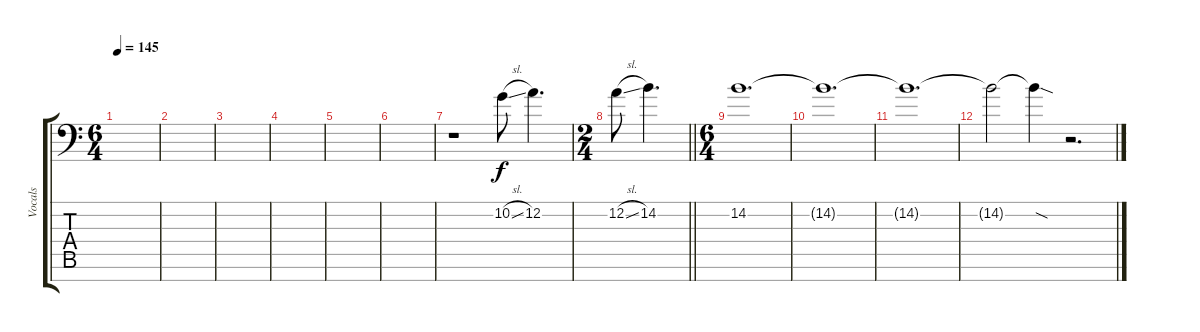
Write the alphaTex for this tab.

\track ("Vocals" "Vocals") {instrument bassoon}
\staff {score tabs}
\tuning (D4 A3 E3 D3 A2 E2 A1) {hide}
\ts (6 4)
\tempo 145
\clef f4
\ks c
|
|
|
|
|
|
r.1 10.2{sl}.8 12.2.4{d} |
\ts (2 4)
\barLineRight lightlight
12.2{sl}.8 14.2.4{d} |
\ts (6 4)
\section ("" "")
14.2.1{d} |
14.2{t}.1{d dy f} |
14.2{t}.1{d} |
14.2{t}.2 14.2{sod t}.4 r.2{d}
